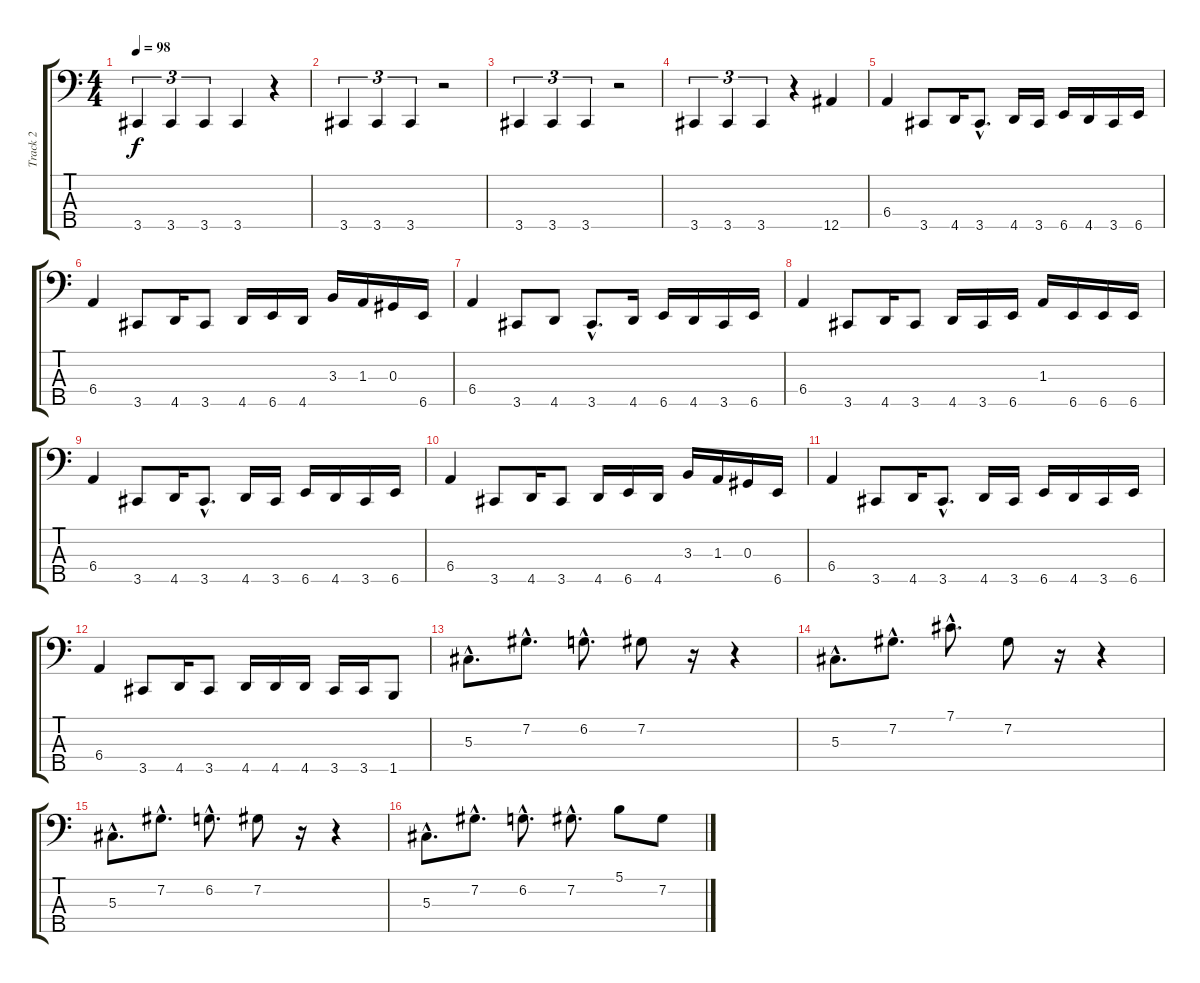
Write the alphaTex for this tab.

\track ("Track 2" "Track 2") {instrument electricbassfinger}
\staff {score tabs}
\tuning (Gb2 Db2 Ab1 Eb1 Bb0) {hide}
\ts (4 4)
\tempo 98
\clef f4
\ks c
3.5.4{tu (3 2) dy f instrument electricbassfinger} 3.5.4{tu (3 2)} 3.5.4{tu (3 2)} 3.5.4 r.4 |
3.5.4{tu (3 2)} 3.5.4{tu (3 2)} 3.5.4{tu (3 2)} r.2 |
3.5.4{tu (3 2)} 3.5.4{tu (3 2)} 3.5.4{tu (3 2)} r.2 |
3.5.4{tu (3 2)} 3.5.4{tu (3 2)} 3.5.4{tu (3 2)} r.4 12.5.4 |
6.4.4 3.5.8 4.5.16 3.5{hac}.8{d} 4.5.16 3.5.16 6.5.16 4.5.16 3.5.16 6.5.16 |
6.4.4 3.5.8 4.5.16 3.5.8 4.5.16 6.5.16 4.5.16 3.3.16 1.3.16 0.3.16 6.5.16 |
6.4.4 3.5.8 4.5.8 3.5{hac}.8{d} 4.5.16 6.5.16 4.5.16 3.5.16 6.5.16 |
6.4.4 3.5.8 4.5.16 3.5.8 4.5.16 3.5.16 6.5.16 1.3.16 6.5.16 6.5.16 6.5.16 |
6.4.4 3.5.8 4.5.16 3.5{hac}.8{d} 4.5.16 3.5.16 6.5.16 4.5.16 3.5.16 6.5.16 |
6.4.4 3.5.8 4.5.16 3.5.8 4.5.16 6.5.16 4.5.16 3.3.16 1.3.16 0.3.16 6.5.16 |
6.4.4 3.5.8 4.5.16 3.5{hac}.8{d} 4.5.16 3.5.16 6.5.16 4.5.16 3.5.16 6.5.16 |
6.4.4 3.5.8 4.5.16 3.5.8 4.5.16 4.5.16 4.5.16 3.5.16 3.5.16 1.5.8 |
5.3{hac}.8{d} 7.2{hac}.8{d} 6.2{hac}.8{d} 7.2.8 r.16 r.4 |
5.3{hac}.8{d} 7.2{hac}.8{d} 7.1{hac}.8{d} 7.2.8 r.16 r.4 |
5.3{hac}.8{d} 7.2{hac}.8{d} 6.2{hac}.8{d} 7.2.8 r.16 r.4 |
5.3{hac}.8{d} 7.2{hac}.8{d} 6.2{hac}.8{d} 7.2{hac}.8{d} 5.1.8 7.2.8
